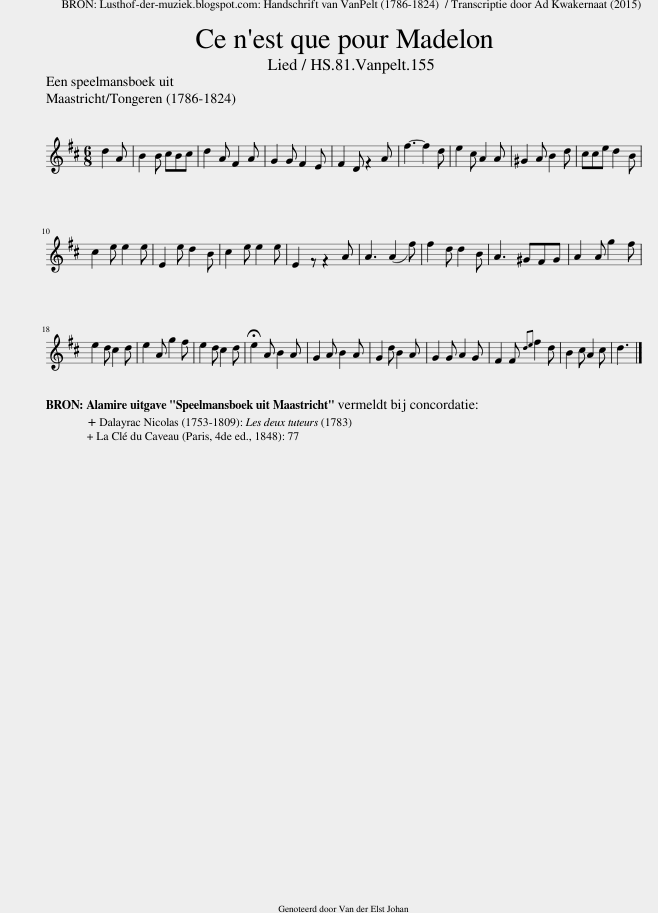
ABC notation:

X:1
L:1/8
M:6/8
I:linebreak $
K:D
V:1 treble
V:1
 d2 A | B2 B cBc | d2 A F2 A | G2 G F2 E | F2 D z2 A | %5
 f3- f2 d | e2 c A2 A | ^G2 A B2 d | cce d2 B |$ c2 e e2 e | %10
 E2 e d2 B | c2 e e2 e | E2 z z2 A | A3 (A2 f) | f2 d d2 B | %15
 A3 ^GFG | A2 A g2 f |$ e2 d c2 d | e2 A g2 f | e2 d c2 d | %20
 !fermata!e2 A B2 A | G2 A B2 A | G2 d B2 A | G2 G A2 G | F2 F{de} f2 d | %25
 B2 c A2 c | d3 |] %27
